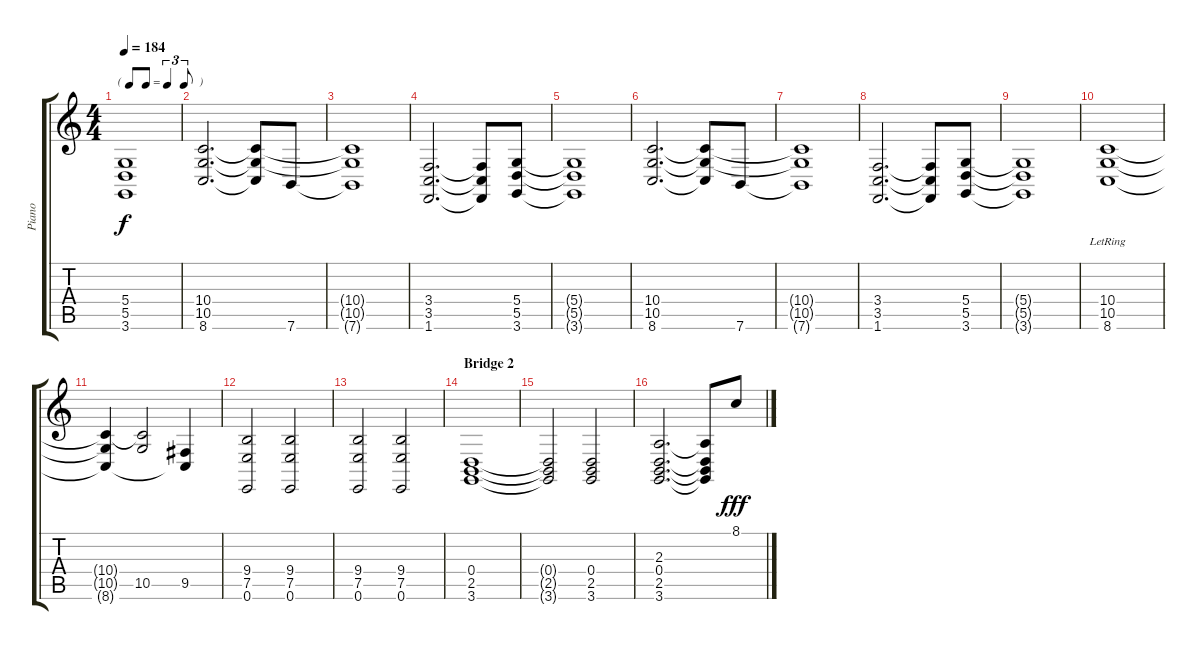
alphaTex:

\track ("Piano" "Piano") {instrument acousticgrandpiano}
\staff {score tabs}
\tuning (E4 B3 G3 D3 A2 E2) {hide}
\ts (4 4)
\tf triplet8th
\tempo 184
\clef g2
\ks c
(5.4{t} 5.5{t} 3.6{t}).1{dy f} |
(10.4 10.5 8.6).2{d} (10.4{t} 10.5{t} 8.6{t}).8 7.6.8 |
(10.4{t} 10.5{t} 7.6{t}).1 |
(3.4 3.5 1.6).2{d} (3.4{t} 3.5{t} 1.6{t}).8 (5.4 5.5 3.6).8 |
(5.4{t} 5.5{t} 3.6{t}).1 |
(10.4 10.5 8.6).2{d} (10.4{t} 10.5{t} 8.6{t}).8 7.6.8 |
(10.4{t} 10.5{t} 7.6{t}).1 |
(3.4 3.5 1.6).2{d} (3.4{t} 3.5{t} 1.6{t}).8 (5.4 5.5 3.6).8 |
(5.4{t} 5.5{t} 3.6{t}).1 |
(10.4{lr} 10.5{lr} 8.6).1 |
(10.4{t} 10.5{t} 8.6{t}).4 (10.4{t} 10.5).2 (9.5 8.6{t}).4 |
(9.4 7.5 0.6).2 (9.4 7.5 0.6).2 |
(9.4 7.5 0.6).2 (9.4 7.5 0.6).2 |
\section ("" "Bridge 2")
(0.4 2.5 3.6).1 |
(0.4{t} 2.5{t} 3.6{t}).2 (0.4 2.5 3.6).2 |
(2.3 0.4 2.5 3.6).2{d} (2.3{t} 0.4{t} 2.5{t} 3.6{t}).8 8.1.8{dy fff}
